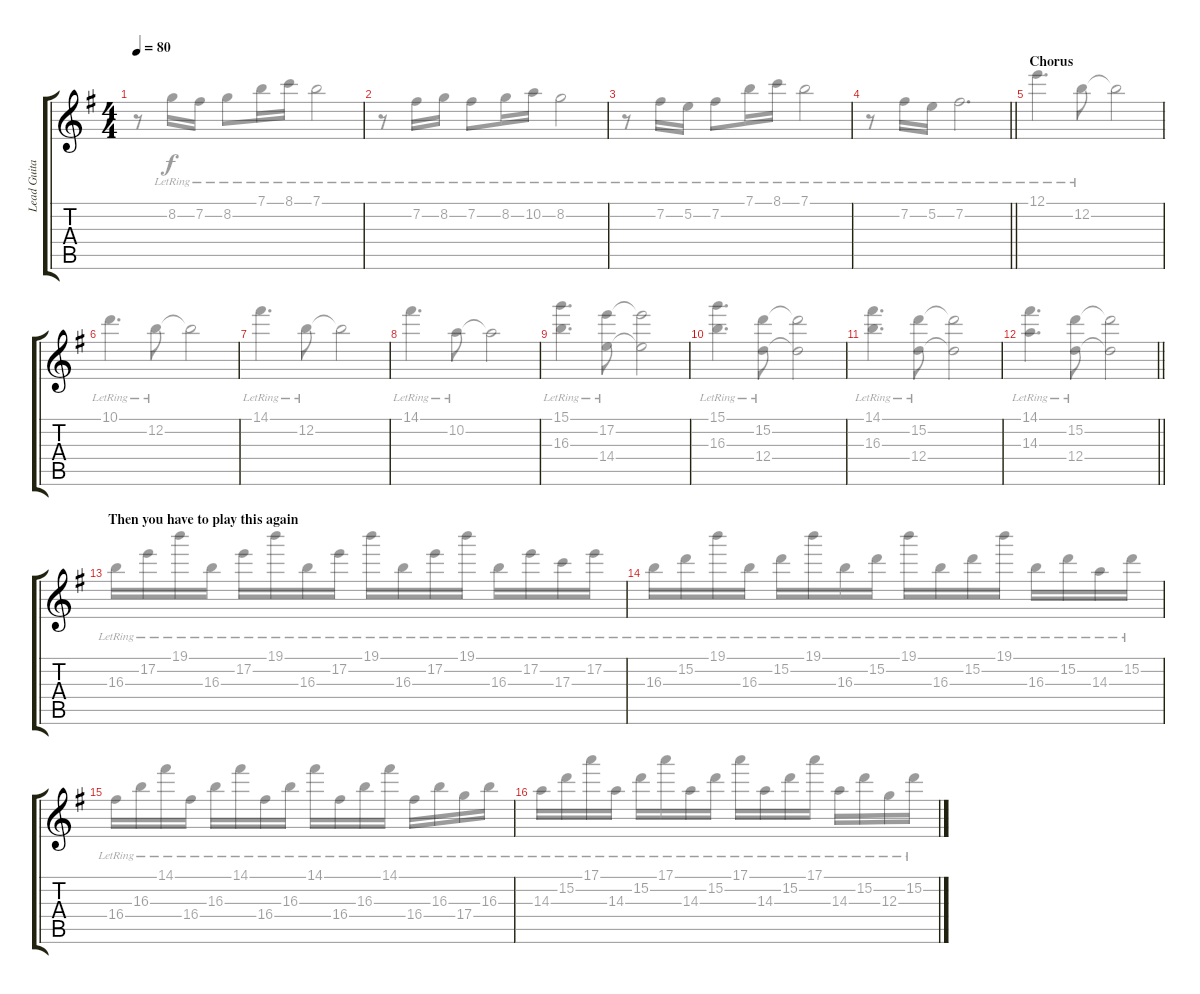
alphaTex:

\track ("Lead Guitar" "Lead Guita") {instrument acousticguitarsteel}
\staff {score tabs}
\tuning (E4 B3 G3 D3 A2 E2) {hide}
\voice
\ts (4 4)
\tempo 80
\clef g2
\ks eminor
|
|
|
\barLineRight lightlight
|
\section ("" "Chorus")
|
|
|
|
|
|
|
\barLineRight lightlight
|
\section ("" "Then you have to play this again")
|
|
|
\voice
\clef g2
\ks eminor
r.8{dy f} 8.2{lr}.16 7.2{lr}.16 8.2{lr}.8 7.1{lr}.16 8.1{lr}.16 7.1{lr}.2 |
r.8 7.2{lr}.16 8.2{lr}.16 7.2{lr}.8 8.2{lr}.16 10.2{lr}.16 8.2{lr}.2 |
r.8 7.2{lr}.16 5.2{lr}.16 7.2{lr}.8 7.1{lr}.16 8.1{lr}.16 7.1{lr}.2 |
\barLineRight lightlight
r.8 7.2{lr}.16 5.2{lr}.16 7.2{lr}.2{d} |
12.1{lr}.4{d} 12.2{lr}.8 12.2{t}.2 |
10.1{lr}.4{d} 12.2{lr}.8 12.2{t}.2 |
14.1{lr}.4{d} 12.2{lr}.8 12.2{t}.2 |
14.1{lr}.4{d} 10.2{lr}.8 10.2{t}.2 |
(15.1{lr} 16.3{lr}).4{d} (17.2{lr} 14.4{lr}).8 (17.2{t} 14.4{t}).2 |
(15.1{lr} 16.3{lr}).4{d} (15.2{lr} 12.4{lr}).8 (15.2{t} 12.4{t}).2 |
(14.1{lr} 16.3{lr}).4{d} (15.2{lr} 12.4{lr}).8 (15.2{t} 12.4{t}).2 |
\barLineRight lightlight
(14.1{lr} 14.3{lr}).4{d} (15.2{lr} 12.4{lr}).8 (15.2{t} 12.4{t}).2 |
16.3{lr}.16 17.2{lr}.16 19.1{lr}.16 16.3{lr}.16 17.2{lr}.16 19.1{lr}.16 16.3{lr}.16 17.2{lr}.16 19.1{lr}.16 16.3{lr}.16 17.2{lr}.16 19.1{lr}.16 16.3{lr}.16 17.2{lr}.16 17.3{lr}.16 17.2{lr}.16 |
16.3{lr}.16 15.2{lr}.16 19.1{lr}.16 16.3{lr}.16 15.2{lr}.16 19.1{lr}.16 16.3{lr}.16 15.2{lr}.16 19.1{lr}.16 16.3{lr}.16 15.2{lr}.16 19.1{lr}.16 16.3{lr}.16 15.2{lr}.16 14.3{lr}.16 15.2{lr}.16 |
16.4{lr}.16 16.3{lr}.16 14.1{lr}.16 16.4{lr}.16 16.3{lr}.16 14.1{lr}.16 16.4{lr}.16 16.3{lr}.16 14.1{lr}.16 16.4{lr}.16 16.3{lr}.16 14.1{lr}.16 16.4{lr}.16 16.3{lr}.16 17.4{lr}.16 16.3{lr}.16 |
14.3{lr}.16 15.2{lr}.16 17.1{lr}.16 14.3{lr}.16 15.2{lr}.16 17.1{lr}.16 14.3{lr}.16 15.2{lr}.16 17.1{lr}.16 14.3{lr}.16 15.2{lr}.16 17.1{lr}.16 14.3{lr}.16 15.2{lr}.16 12.3{lr}.16 15.2{lr}.16
